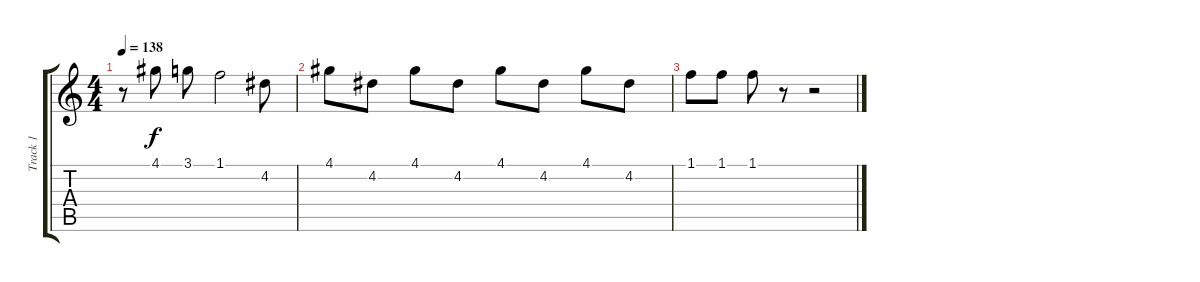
\track ("Track 1" "Track 1") {instrument acousticguitarsteel}
\staff {score tabs}
\tuning (E4 B3 G3 D3 A2 E2) {hide}
\ts (4 4)
\tempo 138
\clef g2
\ks c
r.8{dy f} 4.1.8 3.1.8 1.1.2 4.2.8 |
4.1.8 4.2.8 4.1.8 4.2.8 4.1.8 4.2.8 4.1.8 4.2.8 |
1.1.8 1.1.8 1.1.8 r.8 r.2
